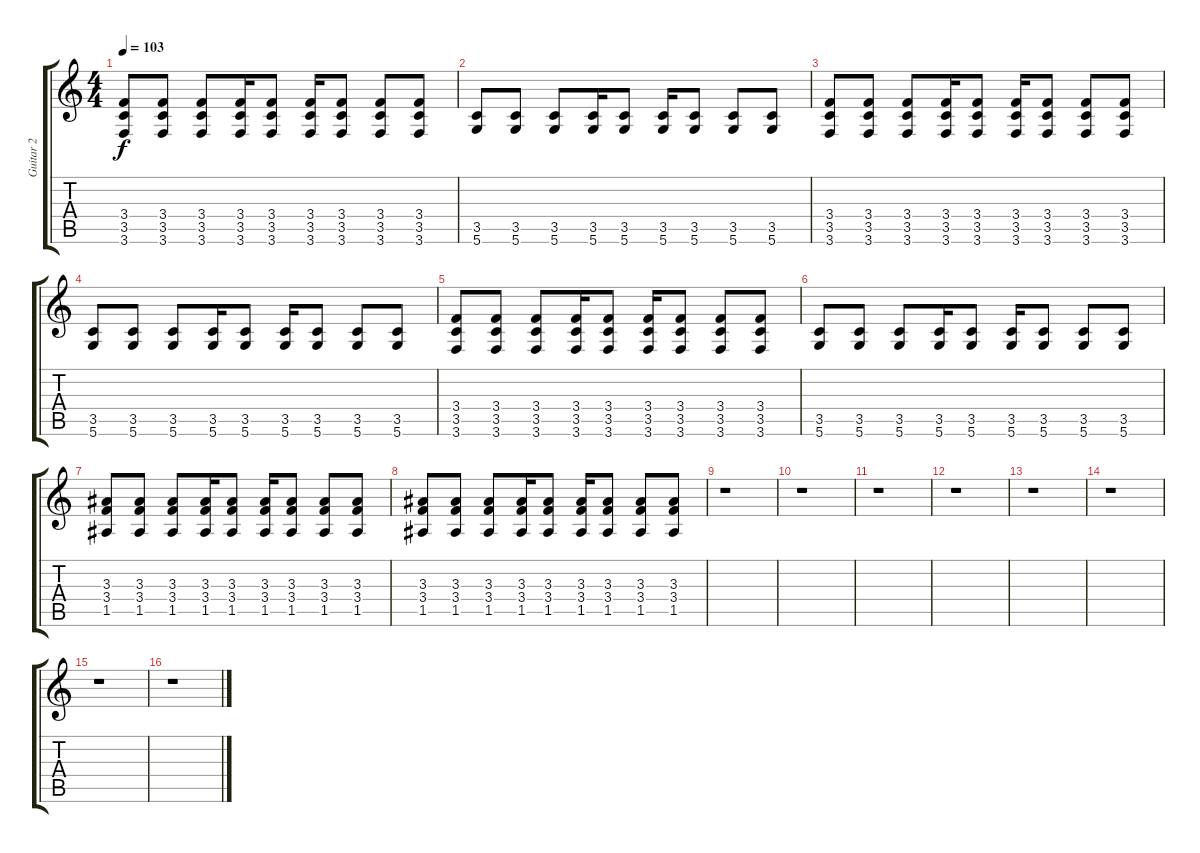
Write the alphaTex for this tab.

\track ("Guitar 2" "Guitar 2") {instrument distortionguitar}
\staff {score tabs}
\tuning (E4 B3 G3 D3 A2 D2) {hide}
\ts (4 4)
\tempo 103
\clef g2
\ks c
(3.4 3.5 3.6).8{dy f} (3.4 3.5 3.6).8 (3.4 3.5 3.6).8 (3.4 3.5 3.6).16 (3.4 3.5 3.6).8 (3.4 3.5 3.6).16 (3.4 3.5 3.6).8 (3.4 3.5 3.6).8 (3.4 3.5 3.6).8 |
(3.5 5.6).8 (3.5 5.6).8 (3.5 5.6).8 (3.5 5.6).16 (3.5 5.6).8 (3.5 5.6).16 (3.5 5.6).8 (3.5 5.6).8 (3.5 5.6).8 |
(3.4 3.5 3.6).8 (3.4 3.5 3.6).8 (3.4 3.5 3.6).8 (3.4 3.5 3.6).16 (3.4 3.5 3.6).8 (3.4 3.5 3.6).16 (3.4 3.5 3.6).8 (3.4 3.5 3.6).8 (3.4 3.5 3.6).8 |
(3.5 5.6).8 (3.5 5.6).8 (3.5 5.6).8 (3.5 5.6).16 (3.5 5.6).8 (3.5 5.6).16 (3.5 5.6).8 (3.5 5.6).8 (3.5 5.6).8 |
(3.4 3.5 3.6).8 (3.4 3.5 3.6).8 (3.4 3.5 3.6).8 (3.4 3.5 3.6).16 (3.4 3.5 3.6).8 (3.4 3.5 3.6).16 (3.4 3.5 3.6).8 (3.4 3.5 3.6).8 (3.4 3.5 3.6).8 |
(3.5 5.6).8 (3.5 5.6).8 (3.5 5.6).8 (3.5 5.6).16 (3.5 5.6).8 (3.5 5.6).16 (3.5 5.6).8 (3.5 5.6).8 (3.5 5.6).8 |
(3.3 3.4 1.5).8 (3.3 3.4 1.5).8 (3.3 3.4 1.5).8 (3.3 3.4 1.5).16 (3.3 3.4 1.5).8 (3.3 3.4 1.5).16 (3.3 3.4 1.5).8 (3.3 3.4 1.5).8 (3.3 3.4 1.5).8 |
(3.3 3.4 1.5).8 (3.3 3.4 1.5).8 (3.3 3.4 1.5).8 (3.3 3.4 1.5).16 (3.3 3.4 1.5).8 (3.3 3.4 1.5).16 (3.3 3.4 1.5).8 (3.3 3.4 1.5).8 (3.3 3.4 1.5).8 |
r.1 |
r.1 |
r.1 |
r.1 |
r.1 |
r.1 |
r.1 |
r.1
